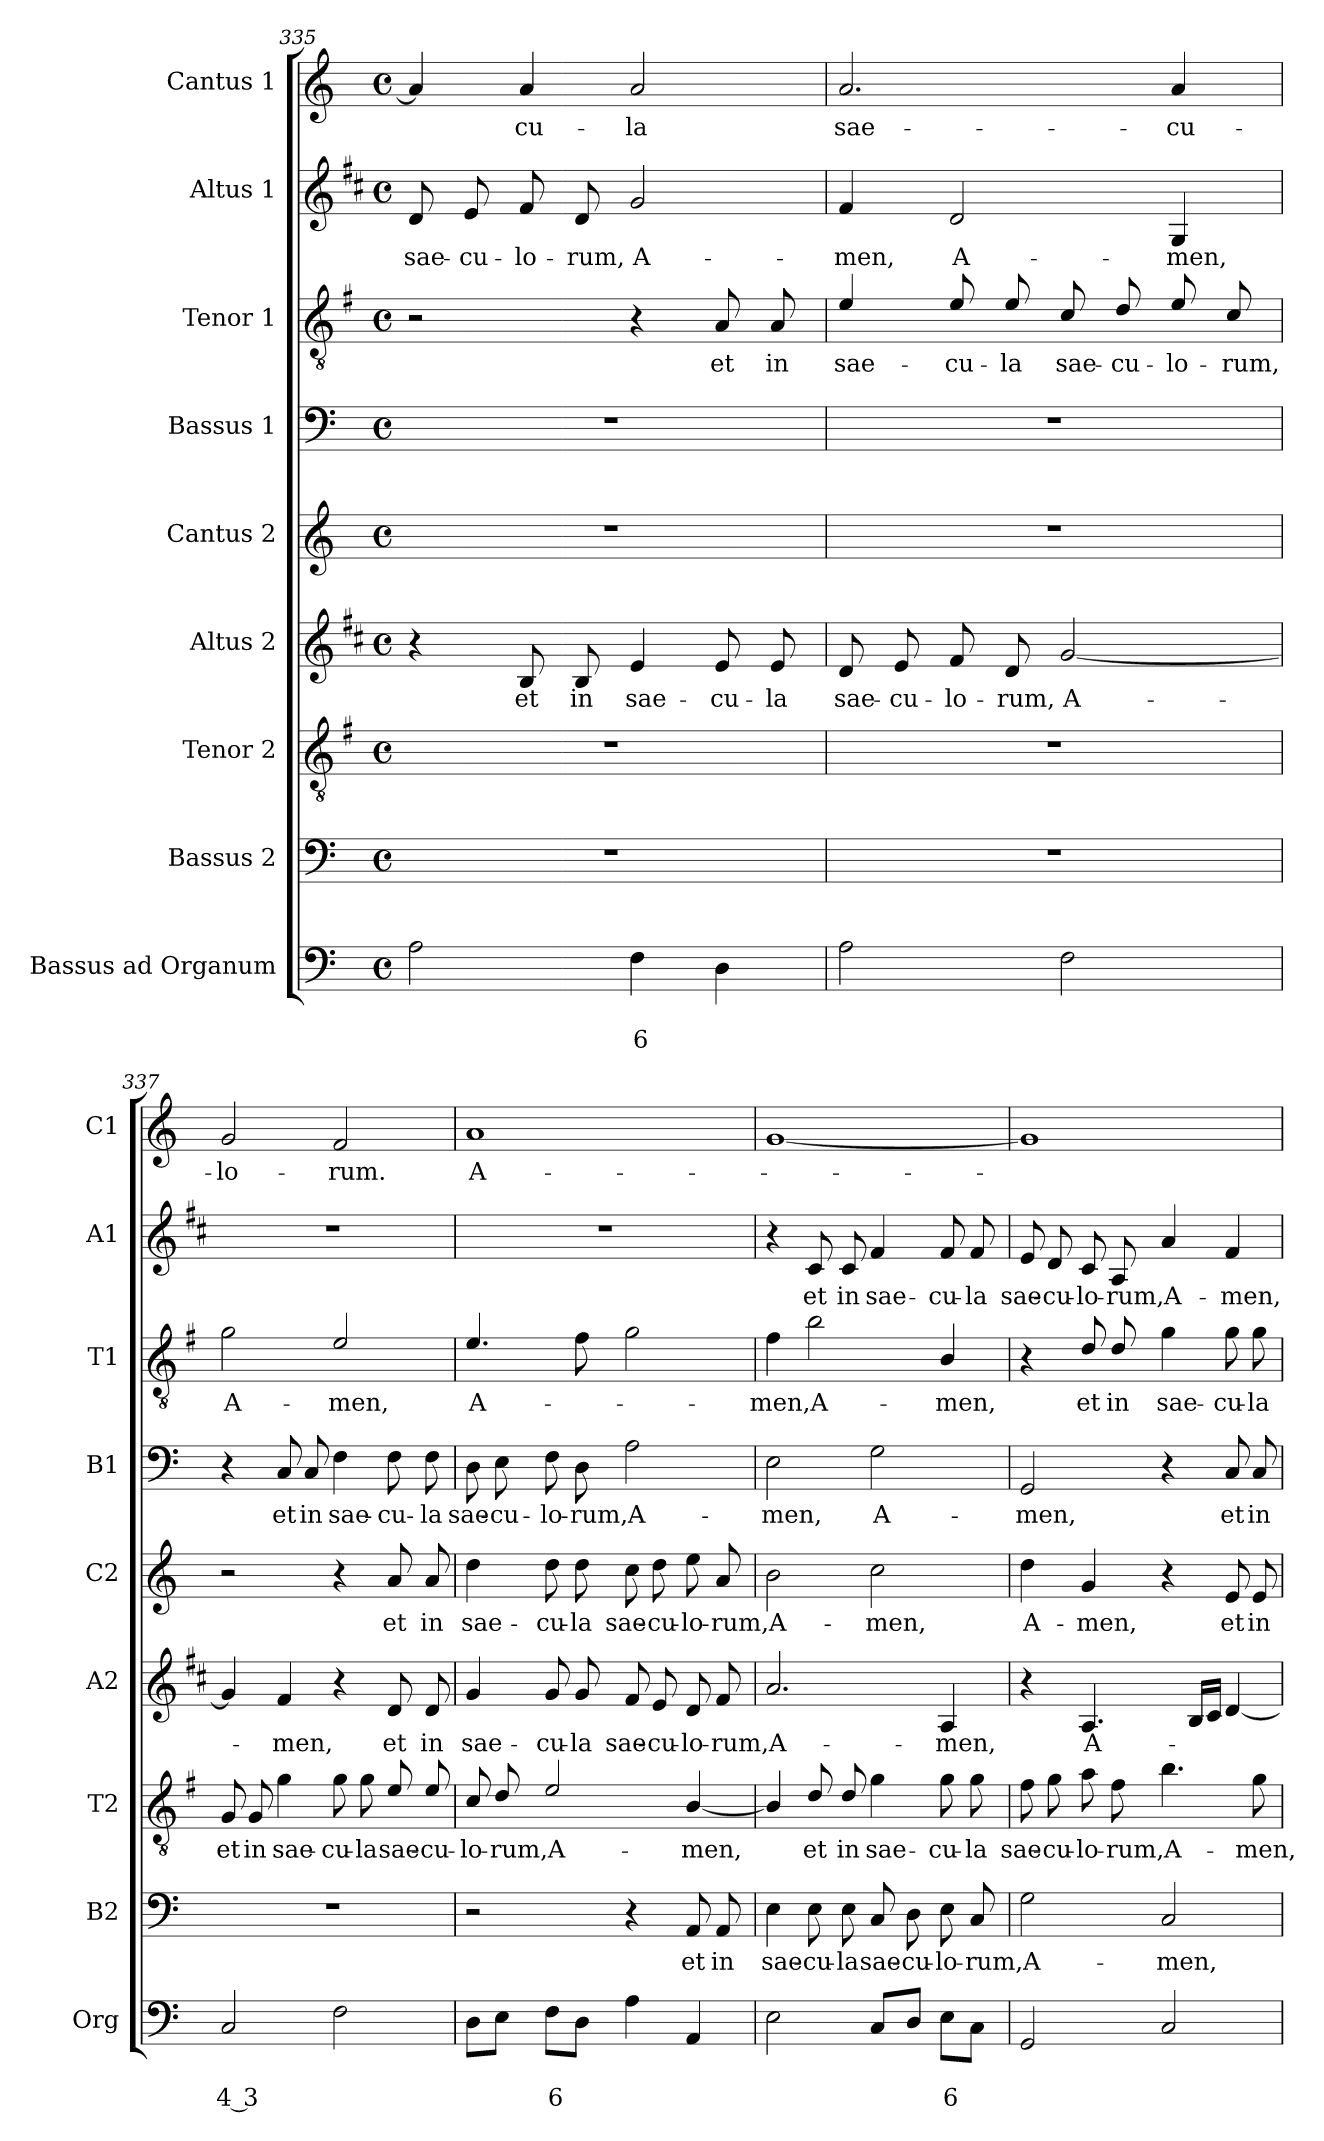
**kern	**text	**text	**kern	**text	**kern	**text	**kern	**text	**kern	**text	**kern	**text	**kern	**text	**kern	**text	**kern	**text
*part9	*part9	*part9	*part8	*part8	*part7	*part7	*part6	*part6	*part5	*part5	*part4	*part4	*part3	*part3	*part2	*part2	*part1	*part1
*staff9	*staff9	*staff9	*staff8	*staff8	*staff7	*staff7	*staff6	*staff6	*staff5	*staff5	*staff4	*staff4	*staff3	*staff3	*staff2	*staff2	*staff1	*staff1
*I"Bassus ad Organum	*	*	*I"Bassus 2	*	*I"Tenor 2	*	*I"Altus 2	*	*I"Cantus 2	*	*I"Bassus 1	*	*I"Tenor 1	*	*I"Altus 1	*	*I"Cantus 1	*
*I'Org	*	*	*I'B2	*	*I'T2	*	*I'A2	*	*I'C2	*	*I'B1	*	*I'T1	*	*I'A1	*	*I'C1	*
!!LO:LB:g=z
*clefF4	*	*	*clefF4	*	*clefGv2	*	*clefG2	*	*clefG2	*	*clefF4	*	*clefGv2	*	*clefG2	*	*clefG2	*
*	*	*	*	*	*ITrd4c7	*	*ITrd1c2	*	*	*	*	*	*ITrd4c7	*	*ITrd1c2	*	*	*
*k[]	*	*	*k[]	*	*k[]	*	*k[]	*	*k[]	*	*k[]	*	*k[]	*	*k[]	*	*k[]	*
*C:	*	*	*C:	*	*C:	*	*C:	*	*C:	*	*C:	*	*C:	*	*C:	*	*C:	*
*M4/4	*	*	*M4/4	*	*M4/4	*	*M4/4	*	*M4/4	*	*M4/4	*	*M4/4	*	*M4/4	*	*M4/4	*
*met(c)	*	*	*met(c)	*	*met(c)	*	*met(c)	*	*met(c)	*	*met(c)	*	*met(c)	*	*met(c)	*	*met(c)	*
=335	=335	=335	=335	=335	=335	=335	=335	=335	=335	=335	=335	=335	=335	=335	=335	=335	=335	=335
!	!	!	!	!	!	!	!	!	!	!	!	!	!	!	!	!LO:LY:b	!	!
2A\	.	.	1r	.	1r	.	4r	.	1r	.	1r	.	2r	.	8c/	sae-	4a/]	.
!	!	!	!	!	!	!	!	!	!	!	!	!	!	!	!	!LO:LY:b	!	!
.	.	.	.	.	.	.	.	.	.	.	.	.	.	.	8d/	-cu-	.	.
!	!	!	!	!	!	!	!	!LO:LY:b	!	!	!	!	!	!	!	!LO:LY:b	!	!LO:LY:b
.	.	.	.	.	.	.	8A/	et	.	.	.	.	.	.	8e/	-lo-	4a/	-cu-
!	!	!	!	!	!	!	!	!LO:LY:b	!	!	!	!	!	!	!	!LO:LY:b	!	!
.	.	.	.	.	.	.	8A/	in	.	.	.	.	.	.	8c/	-rum,	.	.
!	!	!LO:LY:b	!	!	!	!	!	!LO:LY:b	!	!	!	!	!	!	!	!LO:LY:b	!	!LO:LY:b
4F\	.	6	.	.	.	.	4d/	sae-	.	.	.	.	4r	.	2f/	A-	2a/	-la
!	!	!	!	!	!	!	!	!LO:LY:b	!	!	!	!	!	!LO:LY:b	!	!	!	!
4D\	.	.	.	.	.	.	8d/	-cu-	.	.	.	.	8D/	et	.	.	.	.
!	!	!	!	!	!	!	!	!LO:LY:b	!	!	!	!	!	!LO:LY:b	!	!	!	!
.	.	.	.	.	.	.	8d/	-la	.	.	.	.	8D/	in	.	.	.	.
=336	=336	=336	=336	=336	=336	=336	=336	=336	=336	=336	=336	=336	=336	=336	=336	=336	=336	=336
!	!	!	!	!	!	!	!	!LO:LY:b	!	!	!	!	!	!LO:LY:b	!	!LO:LY:b	!	!LO:LY:b
2A\	.	.	1r	.	1r	.	8c/	sae-	1r	.	1r	.	4A/	sae-	4e/	-men,	2.a/	sae-
!	!	!	!	!	!	!	!	!LO:LY:b	!	!	!	!	!	!	!	!	!	!
.	.	.	.	.	.	.	8d/	-cu-	.	.	.	.	.	.	.	.	.	.
!	!	!	!	!	!	!	!	!LO:LY:b	!	!	!	!	!	!LO:LY:b	!	!LO:LY:b	!	!
.	.	.	.	.	.	.	8e/	-lo-	.	.	.	.	8A/	-cu-	2c/	A-	.	.
!	!	!	!	!	!	!	!	!LO:LY:b	!	!	!	!	!	!LO:LY:b	!	!	!	!
.	.	.	.	.	.	.	8c/	-rum,	.	.	.	.	8A/	-la	.	.	.	.
!	!	!	!	!	!	!	!	!LO:LY:b	!	!	!	!	!	!LO:LY:b	!	!	!	!
2F\	.	.	.	.	.	.	[2f/	A-	.	.	.	.	8F/	sae-	.	.	.	.
!	!	!	!	!	!	!	!	!	!	!	!	!	!	!LO:LY:b	!	!	!	!
.	.	.	.	.	.	.	.	.	.	.	.	.	8G/	-cu-	.	.	.	.
!	!	!	!	!	!	!	!	!	!	!	!	!	!	!LO:LY:b	!	!LO:LY:b	!	!LO:LY:b
.	.	.	.	.	.	.	.	.	.	.	.	.	8A/	-lo-	4F/	-men,	4a/	-cu-
!	!	!	!	!	!	!	!	!	!	!	!	!	!	!LO:LY:b	!	!	!	!
.	.	.	.	.	.	.	.	.	.	.	.	.	8F/	-rum,	.	.	.	.
=337	=337	=337	=337	=337	=337	=337	=337	=337	=337	=337	=337	=337	=337	=337	=337	=337	=337	=337
!	!	!LO:LY:b	!	!	!	!LO:LY:b	!	!	!	!	!	!	!	!LO:LY:b	!	!	!	!LO:LY:b
2C/	.	4 3	1r	.	8C/	et	4f/]	.	2r	.	4r	.	2c\	A-	1r	.	2g/	-lo-
!	!	!	!	!	!	!LO:LY:b	!	!	!	!	!	!	!	!	!	!	!	!
.	.	.	.	.	8C/	in	.	.	.	.	.	.	.	.	.	.	.	.
!	!	!	!	!	!	!LO:LY:b	!	!LO:LY:b	!	!	!	!LO:LY:b	!	!	!	!	!	!
.	.	.	.	.	4c\	sae-	4e/	-men,	.	.	8C/	et	.	.	.	.	.	.
!	!	!	!	!	!	!	!	!	!	!	!	!LO:LY:b	!	!	!	!	!	!
.	.	.	.	.	.	.	.	.	.	.	8C/	in	.	.	.	.	.	.
!	!	!	!	!	!	!LO:LY:b	!	!	!	!	!	!LO:LY:b	!	!LO:LY:b	!	!	!	!LO:LY:b
2F\	.	.	.	.	8c\	-cu-	4r	.	4r	.	4F\	sae-	2A/	-men,	.	.	2f/	-rum.
!	!	!	!	!	!	!LO:LY:b	!	!	!	!	!	!	!	!	!	!	!	!
.	.	.	.	.	8c\	-la	.	.	.	.	.	.	.	.	.	.	.	.
!	!	!	!	!	!	!LO:LY:b	!	!LO:LY:b	!	!LO:LY:b	!	!LO:LY:b	!	!	!	!	!	!
.	.	.	.	.	8A/	sae-	8c/	et	8a/	et	8F\	-cu-	.	.	.	.	.	.
!	!	!	!	!	!	!LO:LY:b	!	!LO:LY:b	!	!LO:LY:b	!	!LO:LY:b	!	!	!	!	!	!
.	.	.	.	.	8A/	-cu-	8c/	in	8a/	in	8F\	-la	.	.	.	.	.	.
=338	=338	=338	=338	=338	=338	=338	=338	=338	=338	=338	=338	=338	=338	=338	=338	=338	=338	=338
!	!	!	!	!	!	!LO:LY:b	!	!LO:LY:b	!	!LO:LY:b	!	!LO:LY:b	!	!LO:LY:b	!	!	!	!LO:LY:b
8D\L	.	.	2r	.	8F/	-lo-	4f/	sae-	4dd\	sae-	8D\	sae-	4.A/	A-	1r	.	1a	A-
!	!	!	!	!	!	!LO:LY:b	!	!	!	!	!	!LO:LY:b	!	!	!	!	!	!
8E\J	.	.	.	.	8G/	-rum,	.	.	.	.	8E\	-cu-	.	.	.	.	.	.
!	!	!LO:LY:b	!	!	!	!LO:LY:b	!	!LO:LY:b	!	!LO:LY:b	!	!LO:LY:b	!	!	!	!	!	!
8F\L	.	6	.	.	2A/	A-	8f/	-cu-	8dd\	-cu-	8F\	-lo-	.	.	.	.	.	.
!	!	!	!	!	!	!	!	!LO:LY:b	!	!LO:LY:b	!	!LO:LY:b	!	!	!	!	!	!
8D\J	.	.	.	.	.	.	8f/	-la	8dd\	-la	8D\	-rum,	8B\	.	.	.	.	.
!	!	!	!	!	!	!	!	!LO:LY:b	!	!LO:LY:b	!	!LO:LY:b	!	!	!	!	!	!
4A\	.	.	4r	.	.	.	8e/	sae-	8cc\	sae-	2A\	A-	2c\	.	.	.	.	.
!	!	!	!	!	!	!	!	!LO:LY:b	!	!LO:LY:b	!	!	!	!	!	!	!	!
.	.	.	.	.	.	.	8d/	-cu-	8dd\	-cu-	.	.	.	.	.	.	.	.
!	!	!	!	!LO:LY:b	!	!LO:LY:b	!	!LO:LY:b	!	!LO:LY:b	!	!	!	!	!	!	!	!
4AA/	.	.	8AA/	et	[4E/	-men,	8c/	-lo-	8ee\	-lo-	.	.	.	.	.	.	.	.
!	!	!	!	!LO:LY:b	!	!	!	!LO:LY:b	!	!LO:LY:b	!	!	!	!	!	!	!	!
.	.	.	8AA/	in	.	.	8e/	-rum,	8a/	-rum,	.	.	.	.	.	.	.	.
!!LO:PB:g=z
=339	=339	=339	=339	=339	=339	=339	=339	=339	=339	=339	=339	=339	=339	=339	=339	=339	=339	=339
!	!	!	!	!LO:LY:b	!	!	!	!LO:LY:b	!	!LO:LY:b	!	!LO:LY:b	!	!LO:LY:b	!	!	!	!
2E\	.	.	4E\	sae-	4E/]	.	2.g/	A-	2b\	A-	2E\	-men,	4B\	-men,	4r	.	[1g	.
!	!	!	!	!LO:LY:b	!	!LO:LY:b	!	!	!	!	!	!	!	!LO:LY:b	!	!LO:LY:b	!	!
.	.	.	8E\	-cu-	8G/	et	.	.	.	.	.	.	2e\	A-	8B/	et	.	.
!	!	!	!	!LO:LY:b	!	!LO:LY:b	!	!	!	!	!	!	!	!	!	!LO:LY:b	!	!
.	.	.	8E\	-la	8G/	in	.	.	.	.	.	.	.	.	8B/	in	.	.
!	!	!	!	!LO:LY:b	!	!LO:LY:b	!	!	!	!LO:LY:b	!	!LO:LY:b	!	!	!	!LO:LY:b	!	!
8C/L	.	.	8C/	sae-	4c\	sae-	.	.	2cc\	-men,	2G\	A-	.	.	4e/	sae-	.	.
!	!	!	!	!LO:LY:b	!	!	!	!	!	!	!	!	!	!	!	!	!	!
8D/J	.	.	8D\	-cu-	.	.	.	.	.	.	.	.	.	.	.	.	.	.
!	!	!LO:LY:b	!	!LO:LY:b	!	!LO:LY:b	!	!LO:LY:b	!	!	!	!	!	!LO:LY:b	!	!LO:LY:b	!	!
8E\L	.	6	8E\	-lo-	8c\	-cu-	4G/	-men,	.	.	.	.	4E/	-men,	8e/	-cu-	.	.
!	!	!	!	!LO:LY:b	!	!LO:LY:b	!	!	!	!	!	!	!	!	!	!LO:LY:b	!	!
8C\J	.	.	8C/	-rum,	8c\	-la	.	.	.	.	.	.	.	.	8e/	-la	.	.
=340	=340	=340	=340	=340	=340	=340	=340	=340	=340	=340	=340	=340	=340	=340	=340	=340	=340	=340
!	!	!	!	!LO:LY:b	!	!LO:LY:b	!	!	!	!LO:LY:b	!	!LO:LY:b	!	!	!	!LO:LY:b	!	!
2GG/	.	.	2G\	A-	8B\	sae-	4r	.	4dd\	A-	2GG/	-men,	4r	.	8d/	sae-	1g]	.
!	!	!	!	!	!	!LO:LY:b	!	!	!	!	!	!	!	!	!	!LO:LY:b	!	!
.	.	.	.	.	8c\	-cu-	.	.	.	.	.	.	.	.	8c/	-cu-	.	.
!	!	!	!	!	!	!LO:LY:b	!	!LO:LY:b	!	!LO:LY:b	!	!	!	!LO:LY:b	!	!LO:LY:b	!	!
.	.	.	.	.	8d\	-lo-	4.G/	A-	4g/	-men,	.	.	8G/	et	8B/	-lo-	.	.
!	!	!	!	!	!	!LO:LY:b	!	!	!	!	!	!	!	!LO:LY:b	!	!LO:LY:b	!	!
.	.	.	.	.	8B\	-rum,	.	.	.	.	.	.	8G/	in	8G/	-rum,	.	.
!	!	!	!	!LO:LY:b	!	!LO:LY:b	!	!	!	!	!	!	!	!LO:LY:b	!	!LO:LY:b	!	!
2C/	.	.	2C/	-men,	4.e\	A-	.	.	4r	.	4r	.	4c\	sae-	4g/	A-	.	.
.	.	.	.	.	.	.	16A/LL	.	.	.	.	.	.	.	.	.	.	.
.	.	.	.	.	.	.	16B/JJ	.	.	.	.	.	.	.	.	.	.	.
!	!	!	!	!	!	!	!	!	!	!LO:LY:b	!	!LO:LY:b	!	!LO:LY:b	!	!LO:LY:b	!	!
.	.	.	.	.	.	.	[4c/	.	8e/	et	8C/	et	8c\	-cu-	4e/	-men,	.	.
!	!	!	!	!	!	!LO:LY:b	!	!	!	!LO:LY:b	!	!LO:LY:b	!	!LO:LY:b	!	!	!	!
.	.	.	.	.	8c\	-men,	.	.	8e/	in	8C/	in	8c\	-la	.	.	.	.
=	=	=	=	=	=	=	=	=	=	=	=	=	=	=	=	=	=	=
*-	*-	*-	*-	*-	*-	*-	*-	*-	*-	*-	*-	*-	*-	*-	*-	*-	*-	*-
